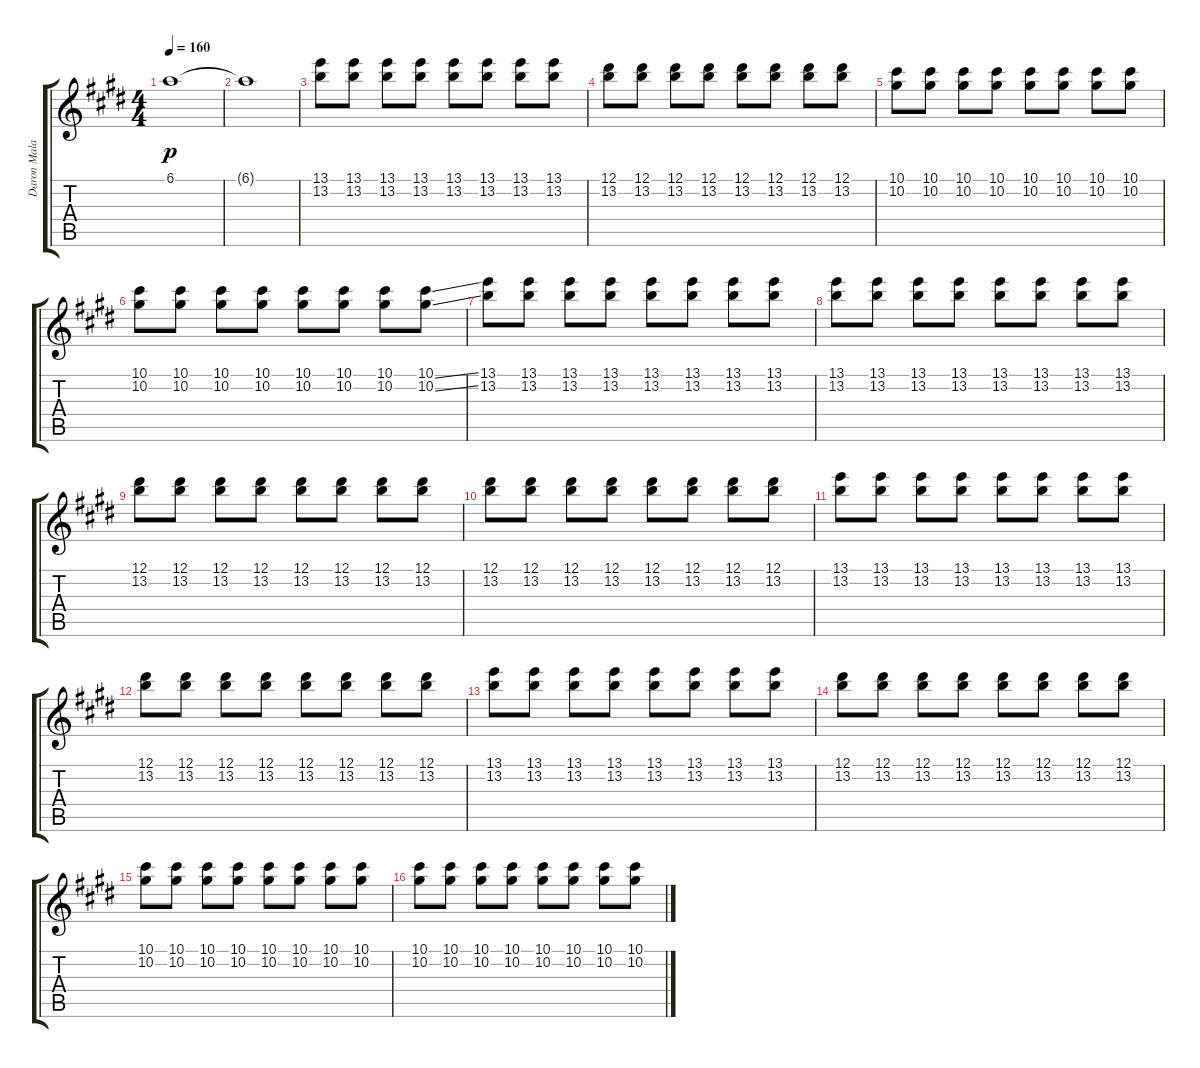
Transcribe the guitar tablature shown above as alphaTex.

\track ("Daron Malakian [Fill Guitar]" "Daron Mala") {instrument electricguitarjazz}
\staff {score tabs}
\tuning (Eb4 Bb3 Gb3 Db3 Ab2 Db2) {hide}
\ts (4 4)
\tempo 160
\clef g2
\ks c#minor
6.1{t}.1{dy p} |
6.1{t}.1 |
(13.1 13.2).8 (13.1 13.2).8 (13.1 13.2).8 (13.1 13.2).8 (13.1 13.2).8 (13.1 13.2).8 (13.1 13.2).8 (13.1 13.2).8 |
(12.1 13.2).8 (12.1 13.2).8 (12.1 13.2).8 (12.1 13.2).8 (12.1 13.2).8 (12.1 13.2).8 (12.1 13.2).8 (12.1 13.2).8 |
(10.1 10.2).8 (10.1 10.2).8 (10.1 10.2).8 (10.1 10.2).8 (10.1 10.2).8 (10.1 10.2).8 (10.1 10.2).8 (10.1 10.2).8 |
(10.1 10.2).8 (10.1 10.2).8 (10.1 10.2).8 (10.1 10.2).8 (10.1 10.2).8 (10.1 10.2).8 (10.1 10.2).8 (10.1{ss} 10.2{ss}).8 |
(13.1 13.2).8 (13.1 13.2).8 (13.1 13.2).8 (13.1 13.2).8 (13.1 13.2).8 (13.1 13.2).8 (13.1 13.2).8 (13.1 13.2).8 |
(13.1 13.2).8 (13.1 13.2).8 (13.1 13.2).8 (13.1 13.2).8 (13.1 13.2).8 (13.1 13.2).8 (13.1 13.2).8 (13.1 13.2).8 |
(12.1 13.2).8 (12.1 13.2).8 (12.1 13.2).8 (12.1 13.2).8 (12.1 13.2).8 (12.1 13.2).8 (12.1 13.2).8 (12.1 13.2).8 |
(12.1 13.2).8 (12.1 13.2).8 (12.1 13.2).8 (12.1 13.2).8 (12.1 13.2).8 (12.1 13.2).8 (12.1 13.2).8 (12.1 13.2).8 |
(13.1 13.2).8 (13.1 13.2).8 (13.1 13.2).8 (13.1 13.2).8 (13.1 13.2).8 (13.1 13.2).8 (13.1 13.2).8 (13.1 13.2).8 |
(12.1 13.2).8 (12.1 13.2).8 (12.1 13.2).8 (12.1 13.2).8 (12.1 13.2).8 (12.1 13.2).8 (12.1 13.2).8 (12.1 13.2).8 |
(13.1 13.2).8 (13.1 13.2).8 (13.1 13.2).8 (13.1 13.2).8 (13.1 13.2).8 (13.1 13.2).8 (13.1 13.2).8 (13.1 13.2).8 |
(12.1 13.2).8 (12.1 13.2).8 (12.1 13.2).8 (12.1 13.2).8 (12.1 13.2).8 (12.1 13.2).8 (12.1 13.2).8 (12.1 13.2).8 |
(10.1 10.2).8 (10.1 10.2).8 (10.1 10.2).8 (10.1 10.2).8 (10.1 10.2).8 (10.1 10.2).8 (10.1 10.2).8 (10.1 10.2).8 |
(10.1 10.2).8 (10.1 10.2).8 (10.1 10.2).8 (10.1 10.2).8 (10.1 10.2).8 (10.1 10.2).8 (10.1 10.2).8 (10.1{ss} 10.2{ss}).8
